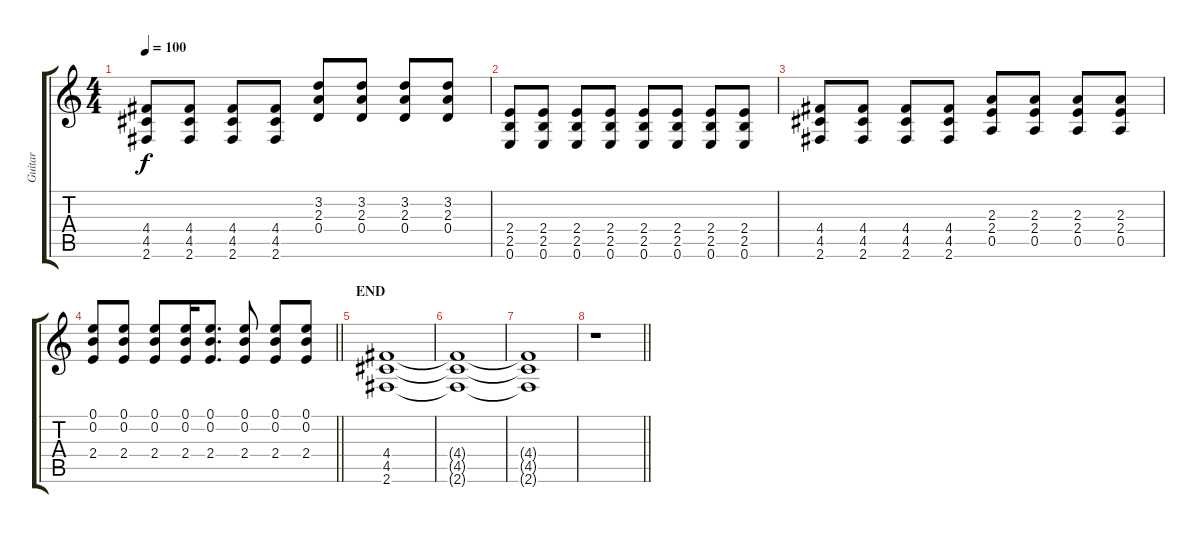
\track ("Guitar" "Guitar") {instrument overdrivenguitar}
\staff {score tabs}
\tuning (E4 B3 G3 D3 A2 E2) {hide}
\ts (4 4)
\tempo 100
\clef g2
\ks c
(4.4 4.5 2.6).8{dy f} (4.4 4.5 2.6).8 (4.4 4.5 2.6).8 (4.4 4.5 2.6).8 (3.2 2.3 0.4).8 (3.2 2.3 0.4).8 (3.2 2.3 0.4).8 (3.2 2.3 0.4).8 |
(2.4 2.5 0.6).8 (2.4 2.5 0.6).8 (2.4 2.5 0.6).8 (2.4 2.5 0.6).8 (2.4 2.5 0.6).8 (2.4 2.5 0.6).8 (2.4 2.5 0.6).8 (2.4 2.5 0.6).8 |
(4.4 4.5 2.6).8 (4.4 4.5 2.6).8 (4.4 4.5 2.6).8 (4.4 4.5 2.6).8 (2.3 2.4 0.5).8 (2.3 2.4 0.5).8 (2.3 2.4 0.5).8 (2.3 2.4 0.5).8 |
\barLineRight lightlight
(0.1 0.2 2.4).8 (0.1 0.2 2.4).8 (0.1 0.2 2.4).8 (0.1 0.2 2.4).16 (0.1 0.2 2.4).8{d} (0.1 0.2 2.4).8 (0.1 0.2 2.4).8 (0.1 0.2 2.4).8 |
\section ("" "END")
(4.4 4.5 2.6).1 |
(4.4{t} 4.5{t} 2.6{t}).1 |
(4.4{t} 4.5{t} 2.6{t}).1 |
\barLineRight lightlight
r.1
